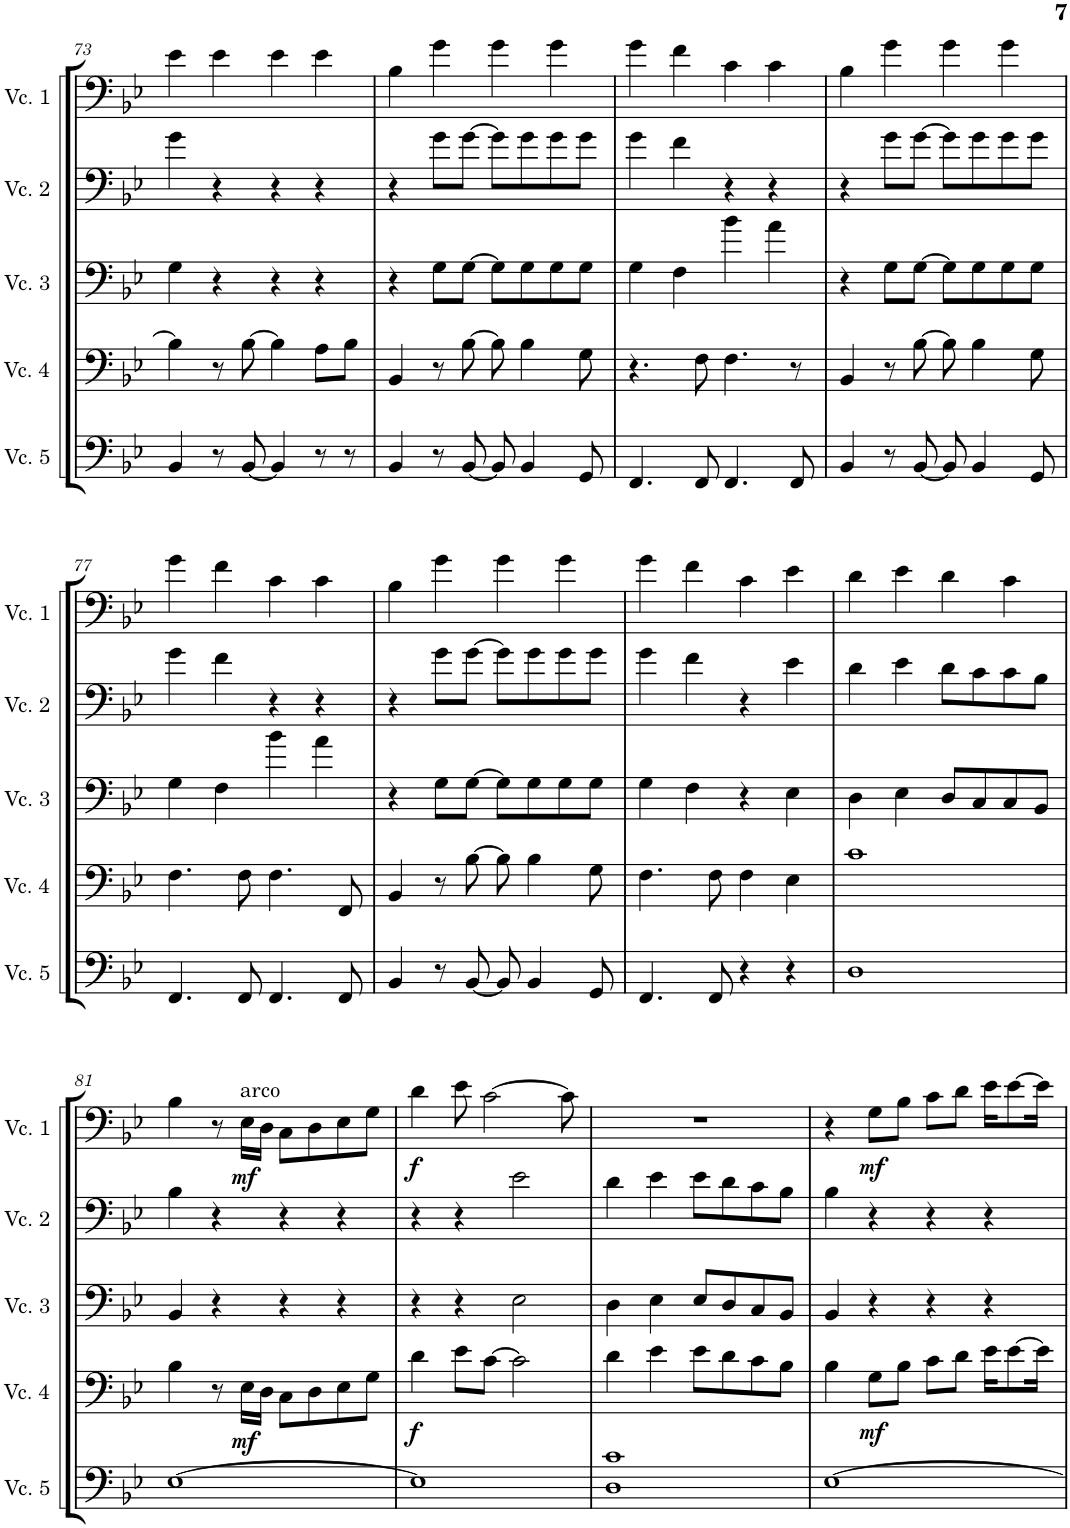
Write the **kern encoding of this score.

**kern	**kern	**dynam	**kern	**kern	**kern	**dynam
*part5	*part4	*part4	*part3	*part2	*part1	*part1
*staff5	*staff4	*staff4	*staff3	*staff2	*staff1	*staff1
*I"Cello 5	*I"Cello 4	*	*I"Cello 3	*I"Cello 2	*I"Cello 1	*
!!LO:PB:g=z
*clefF4	*clefF4	*	*clefF4	*clefF4	*clefF4	*
*k[b-e-]	*k[b-e-]	*	*k[b-e-]	*k[b-e-]	*k[b-e-]	*
*M4/4	*M4/4	*	*M4/4	*M4/4	*M4/4	*
=73	=73	=73	=73	=73	=73	=73
4BB-/	4B-\]	.	4G\	4g\	4e-\	.
8r	8r	.	4r	4r	4e-\	.
[8BB-/	[8B-\	.	.	.	.	.
4BB-/]	4B-\]	.	4r	4r	4e-\	.
8r	8A\L	.	4r	4r	4e-\	.
8r	8B-\J	.	.	.	.	.
=74	=74	=74	=74	=74	=74	=74
4BB-/	4BB-/	.	4r	4r	4B-\	.
8r	8r	.	8G\L	8g\L	4g\	.
[8BB-/	[8B-\	.	[8G\J	[8g\J	.	.
8BB-/]	8B-\]	.	8G\L]	8g\L]	4g\	.
4BB-/	4B-\	.	8G\	8g\	.	.
.	.	.	8G\	8g\	4g\	.
8GG/	8G\	.	8G\J	8g\J	.	.
=75	=75	=75	=75	=75	=75	=75
4.FF/	4.r	.	4G\	4g\	4g\	.
.	.	.	4F\	4f\	4f\	.
8FF/	8F\	.	.	.	.	.
4.FF/	4.F\	.	4b-\	4r	4c\	.
.	.	.	4a\	4r	4c\	.
8FF/	8r	.	.	.	.	.
=76	=76	=76	=76	=76	=76	=76
4BB-/	4BB-/	.	4r	4r	4B-\	.
8r	8r	.	8G\L	8g\L	4g\	.
[8BB-/	[8B-\	.	[8G\J	[8g\J	.	.
8BB-/]	8B-\]	.	8G\L]	8g\L]	4g\	.
4BB-/	4B-\	.	8G\	8g\	.	.
.	.	.	8G\	8g\	4g\	.
8GG/	8G\	.	8G\J	8g\J	.	.
!!LO:LB:g=z
=77	=77	=77	=77	=77	=77	=77
4.FF/	4.F\	.	4G\	4g\	4g\	.
.	.	.	4F\	4f\	4f\	.
8FF/	8F\	.	.	.	.	.
4.FF/	4.F\	.	4b-\	4r	4c\	.
.	.	.	4a\	4r	4c\	.
8FF/	8FF/	.	.	.	.	.
=78	=78	=78	=78	=78	=78	=78
4BB-/	4BB-/	.	4r	4r	4B-\	.
8r	8r	.	8G\L	8g\L	4g\	.
[8BB-/	[8B-\	.	[8G\J	[8g\J	.	.
8BB-/]	8B-\]	.	8G\L]	8g\L]	4g\	.
4BB-/	4B-\	.	8G\	8g\	.	.
.	.	.	8G\	8g\	4g\	.
8GG/	8G\	.	8G\J	8g\J	.	.
=79	=79	=79	=79	=79	=79	=79
4.FF/	4.F\	.	4G\	4g\	4g\	.
.	.	.	4F\	4f\	4f\	.
8FF/	8F\	.	.	.	.	.
4r	4F\	.	4r	4r	4c\	.
4r	4E-\	.	4E-\	4e-\	4e-\	.
=80	=80	=80	=80	=80	=80	=80
1D	1c	.	4D\	4d\	4d\	.
.	.	.	4E-\	4e-\	4e-\	.
.	.	.	8D/L	8d\L	4d\	.
.	.	.	8C/	8c\	.	.
.	.	.	8C/	8c\	4c\	.
.	.	.	8BB-/J	8B-\J	.	.
!!LO:LB:g=z
=81	=81	=81	=81	=81	=81	=81
[1E-	4B-\	.	4BB-/	4B-\	4B-\	.
.	8r	.	4r	4r	8r	.
!	!	!	!	!	!LO:TX:a:t=arco	!
!	!	!LO:DY:b	!	!	!	!LO:DY:b
.	16E-\LL	mf	.	.	16E-\LL	mf
.	16D\JJ	.	.	.	16D\JJ	.
.	8C\L	.	4r	4r	8C\L	.
.	8D\	.	.	.	8D\	.
.	8E-\	.	4r	4r	8E-\	.
.	8G\J	.	.	.	8G\J	.
=82	=82	=82	=82	=82	=82	=82
!	!	!LO:DY:b	!	!	!	!LO:DY:b
1E-]	4d\	f	4r	4r	4d\	f
.	8e-\L	.	4r	4r	8e-\	.
.	[8c\J	.	.	.	[2c\	.
.	2c\]	.	2E-\	2e-\	.	.
.	.	.	.	.	8c\]	.
=83	=83	=83	=83	=83	=83	=83
1D 1c	4d\	.	4D\	4d\	1r	.
.	4e-\	.	4E-\	4e-\	.	.
.	8e-\L	.	8E-/L	8e-\L	.	.
.	8d\	.	8D/	8d\	.	.
.	8c\	.	8C/	8c\	.	.
.	8B-\J	.	8BB-/J	8B-\J	.	.
=84	=84	=84	=84	=84	=84	=84
[1E-	4B-\	.	4BB-/	4B-\	4r	.
!	!	!LO:DY:b	!	!	!	!LO:DY:b
.	8G\L	mf	4r	4r	8G\L	mf
.	8B-\J	.	.	.	8B-\J	.
.	8c\L	.	4r	4r	8c\L	.
.	8d\J	.	.	.	8d\J	.
.	16e-\KL	.	4r	4r	16e-\KL	.
.	[8e-\	.	.	.	[8e-\	.
.	16e-\Jk]	.	.	.	16e-\Jk]	.
=	=	=	=	=	=	=
*-	*-	*-	*-	*-	*-	*-
